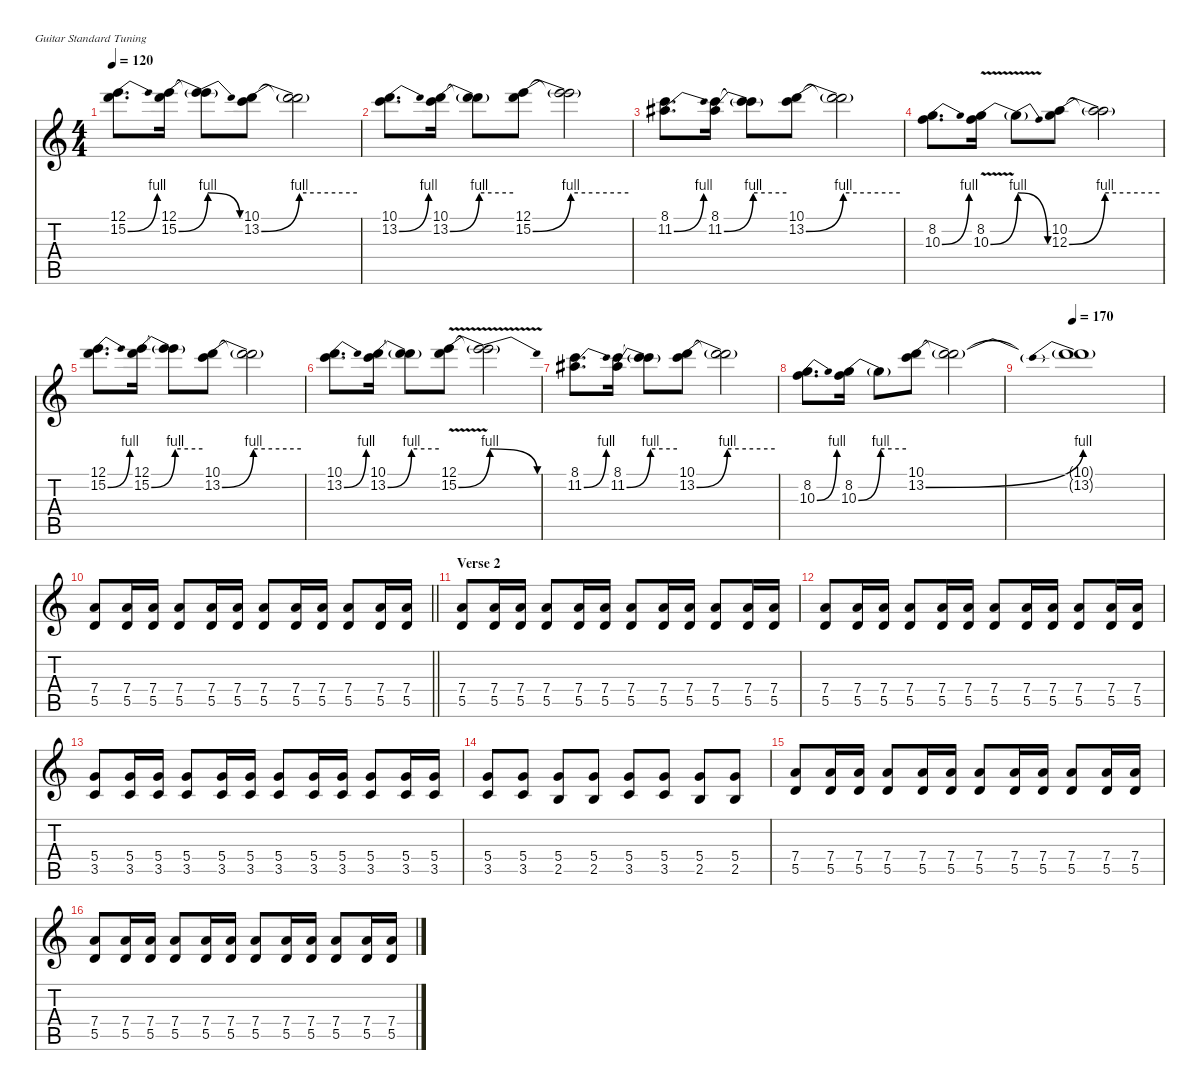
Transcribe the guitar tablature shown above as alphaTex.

\defaultSystemsLayout 4
\hideDynamics
\bracketExtendMode nobrackets
\singleTrackTrackNamePolicy hidden
\multiTrackTrackNamePolicy hidden
\otherSystemsTrackNameOrientation horizontal
\track ("Dave" "dist.guit.") {instrument distortionguitar}
\staff {score tabs}
\tuning (E4 B3 G3 D3 A2 E2)
\ts (4 4)
\tempo 120
\clef g2
\ks c
(12.1 15.2{be (bend 0 0 30 4)}).8{d dy f beam Down} (12.1 15.2{be (bend 0 0 60 4)}).16{beam Down} (12.1{t} 15.2{be (release 0 4 60 0) t}).8{beam Down} (10.1 13.2{be (bend 0 0 60 4)}).8{beam Down} (10.1{t} 13.2{be (hold 0 4 60 4) t}).2{beam Down} |
(10.1 13.2{be (bend 0 0 30 4)}).8{d beam Down} (10.1 13.2{be (bend 0 0 60 4)}).16{beam Down} (10.1{t} 13.2{be (hold 0 4 60 4) t}).8{beam Down} (12.1 15.2{be (bend 0 0 60 4)}).8{beam Down} (12.1{t} 15.2{be (hold 0 4 60 4) t}).2{beam Down} |
(8.1 11.2{be (bend 0 0 30 4) acc #}).8{d beam Down} (8.1 11.2{be (bend 0 0 60 4) acc #}).16{beam Down} (8.1{t} 11.2{be (hold 0 4 60 4) t}).8{beam Down} (10.1 13.2{be (bend 0 0 60 4)}).8{beam Down} (10.1{t} 13.2{be (hold 0 4 60 4) t}).2{beam Down} |
(8.2 10.3{be (bend 0 0 30 4)}).8{d beam Down} (8.2 10.3{be (bend 0 0 60 4) v}).16{beam Down} 10.3{be (release 0 4 60 0) t}.8{beam Down} (10.2 12.3{be (bend 0 0 60 4)}).8{beam Down} (10.2{t} 12.3{be (hold 0 4 60 4) t}).2{beam Down} |
(12.1 15.2{be (bend 0 0 30 4)}).8{d beam Down} (12.1 15.2{be (bend 0 0 60 4)}).16{beam Down} (12.1{t} 15.2{be (hold 0 4 60 4) t}).8{beam Down} (10.1 13.2{be (bend 0 0 60 4)}).8{beam Down} (10.1{t} 13.2{be (hold 0 4 60 4) t}).2{beam Down} |
(10.1 13.2{be (bend 0 0 30 4)}).8{d beam Down} (10.1 13.2{be (bend 0 0 60 4)}).16{beam Down} (10.1{t} 13.2{be (hold 0 4 60 4) t}).8{beam Down} (12.1 15.2{be (bend 0 0 60 4) v}).8{beam Down} (12.1{t} 15.2{be (release 0 4 60 0) t}).2{beam Down} |
(8.1 11.2{be (bend 0 0 30 4) acc #}).8{d beam Down} (8.1 11.2{be (bend 0 0 60 4) acc #}).16{beam Down} (8.1{t} 11.2{be (hold 0 4 60 4) t}).8{beam Down} (10.1 13.2{be (bend 0 0 60 4)}).8{beam Down} (10.1{t} 13.2{be (hold 0 4 60 4) t}).2{beam Down} |
(8.2 10.3{be (bend 0 0 30 4)}).8{d beam Down} (8.2 10.3{be (bend 0 0 60 4)}).16{beam Down} 10.3{be (hold 0 4 60 4) t}.8{beam Down} (10.1 13.2{be (bend 0 0 60 4)}).8{beam Down} (10.1{t} 13.2{t}).2{beam Down} |
\tempo 170
(10.1{t} 13.2{be (prebend 0 4 60 4) t}).1{beam Down} |
\barLineRight lightlight
(7.4 5.5).8{beam Up} (7.4 5.5).16{beam Up} (7.4 5.5).16{beam Up} (7.4 5.5).8{beam Up} (7.4 5.5).16{beam Up} (7.4 5.5).16{beam Up} (7.4 5.5).8{beam Up} (7.4 5.5).16{beam Up} (7.4 5.5).16{beam Up} (7.4 5.5).8{beam Up} (7.4 5.5).16{beam Up} (7.4 5.5).16{beam Up} |
\section ("" "Verse 2")
(7.4 5.5).8{beam Up} (7.4 5.5).16{beam Up} (7.4 5.5).16{beam Up} (7.4 5.5).8{beam Up} (7.4 5.5).16{beam Up} (7.4 5.5).16{beam Up} (7.4 5.5).8{beam Up} (7.4 5.5).16{beam Up} (7.4 5.5).16{beam Up} (7.4 5.5).8{beam Up} (7.4 5.5).16{beam Up} (7.4 5.5).16{beam Up} |
(7.4 5.5).8{beam Up} (7.4 5.5).16{beam Up} (7.4 5.5).16{beam Up} (7.4 5.5).8{beam Up} (7.4 5.5).16{beam Up} (7.4 5.5).16{beam Up} (7.4 5.5).8{beam Up} (7.4 5.5).16{beam Up} (7.4 5.5).16{beam Up} (7.4 5.5).8{beam Up} (7.4 5.5).16{beam Up} (7.4 5.5).16{beam Up} |
(5.4 3.5).8{beam Up} (5.4 3.5).16{beam Up} (5.4 3.5).16{beam Up} (5.4 3.5).8{beam Up} (5.4 3.5).16{beam Up} (5.4 3.5).16{beam Up} (5.4 3.5).8{beam Up} (5.4 3.5).16{beam Up} (5.4 3.5).16{beam Up} (5.4 3.5).8{beam Up} (5.4 3.5).16{beam Up} (5.4 3.5).16{beam Up} |
(5.4 3.5).8{beam Up} (5.4 3.5).8{beam Up} (5.4 2.5).8{beam Up} (5.4 2.5).8{beam Up} (5.4 3.5).8{beam Up} (5.4 3.5).8{beam Up} (5.4 2.5).8{beam Up} (5.4 2.5).8{beam Up} |
(7.4 5.5).8{beam Up} (7.4 5.5).16{beam Up} (7.4 5.5).16{beam Up} (7.4 5.5).8{beam Up} (7.4 5.5).16{beam Up} (7.4 5.5).16{beam Up} (7.4 5.5).8{beam Up} (7.4 5.5).16{beam Up} (7.4 5.5).16{beam Up} (7.4 5.5).8{beam Up} (7.4 5.5).16{beam Up} (7.4 5.5).16{beam Up} |
(7.4 5.5).8{beam Up} (7.4 5.5).16{beam Up} (7.4 5.5).16{beam Up} (7.4 5.5).8{beam Up} (7.4 5.5).16{beam Up} (7.4 5.5).16{beam Up} (7.4 5.5).8{beam Up} (7.4 5.5).16{beam Up} (7.4 5.5).16{beam Up} (7.4 5.5).8{beam Up} (7.4 5.5).16{beam Up} (7.4 5.5).16{beam Up}
